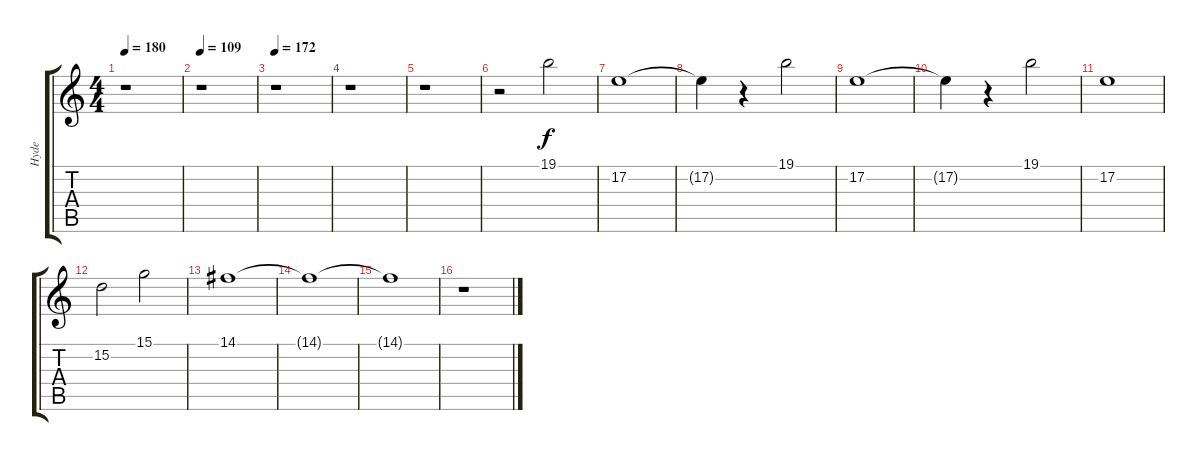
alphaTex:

\track ("Hyde" "Hyde") {instrument lead1square}
\staff {score tabs}
\tuning (E4 B3 G3 D3 A2 E2) {hide}
\ts (4 4)
\tempo 180
\clef g2
\ks c
r.1{dy f instrument lead1square} |
\tempo 109
r.1 |
\tempo 172
r.1 |
r.1 |
r.1 |
r.2 19.1.2 |
17.2.1 |
17.2{t}.4 r.4 19.1.2 |
17.2.1 |
17.2{t}.4 r.4 19.1.2 |
17.2.1 |
15.2.2 15.1.2 |
14.1.1 |
14.1{t}.1 |
14.1{t}.1 |
r.1
